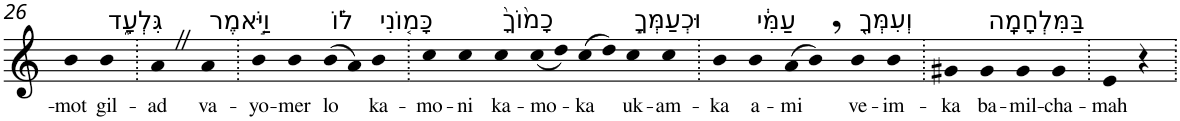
**kern	**text
*part1	*part1
*staff1	*staff1
*I"Piano	*
*I'Pno	*
!!LO:PB:g=z
*clefG2	*
*k[]	*
=26	=26
!	!LO:LY:b
4b	-mot
!LO:TX:a:t=גִּלְעָ֑ד	!
!	!LO:LY:b
4b	gil-
=27.	=27.
!	!LO:LY:b
4aZ	-ad
!LO:TX:a:t=וַיֹּ֣אמֶר	!
!	!LO:LY:b
4a	va-
=28.	=28.
!	!LO:LY:b
4b	-yo-
!	!LO:LY:b
4b	-mer
!LO:TX:a:t=ל֗וֹ	!
!	!LO:LY:b
(>8b	lo
8a)	.
!LO:TX:a:t=כָּמ֤וֹנִי	!
!	!LO:LY:b
4b	ka-
=29.	=29.
!	!LO:LY:b
4cc	-mo-
!	!LO:LY:b
4cc	-ni
!LO:TX:a:t=כָמ֙וֹךָ֙	!
!	!LO:LY:b
4cc	ka-
!	!LO:LY:b
(<8cc	-mo-
8dd)	.
!	!LO:LY:b
(>8cc	-ka
8dd)	.
!LO:TX:a:t=וּכְעַמְּךָ֣	!
!	!LO:LY:b
4cc	uk-
!	!LO:LY:b
4cc	-am-
=30.	=30.
!	!LO:LY:b
4b	-ka
!LO:TX:a:t=עַמִּ֔י	!
!	!LO:LY:b
4b	a-
!	!LO:LY:b
(>8a	-mi
8b,)	.
!LO:TX:a:t=וְעִמְּךָ֖	!
!	!LO:LY:b
4b	ve-
!	!LO:LY:b
4b	-im-
=31.	=31.
!	!LO:LY:b
4g#X	-ka
!LO:TX:a:t=בַּמִּלְחָמָֽה	!
!	!LO:LY:b
4g#	ba-
!	!LO:LY:b
4g#	-mil-
!	!LO:LY:b
4g#	-cha-
=32.	=32.
!	!LO:LY:b
4e	-mah
4r	.
=.	=.
*-	*-
